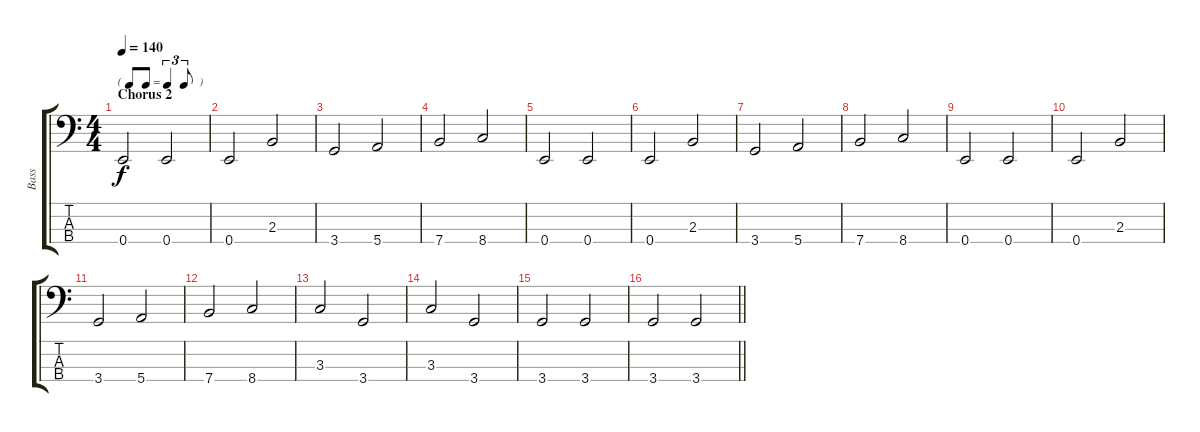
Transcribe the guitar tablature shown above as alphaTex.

\track ("Bass" "Bass") {instrument electricbassfinger}
\staff {score tabs}
\tuning (G2 D2 A1 E1) {hide}
\ts (4 4)
\tf triplet8th
\section ("" "Chorus 2")
\tempo 140
\clef f4
\ks c
0.4.2{dy f} 0.4.2 |
0.4.2 2.3.2 |
3.4.2 5.4.2 |
7.4.2 8.4.2 |
0.4.2 0.4.2 |
0.4.2 2.3.2 |
3.4.2 5.4.2 |
7.4.2 8.4.2 |
0.4.2 0.4.2 |
0.4.2 2.3.2 |
3.4.2 5.4.2 |
7.4.2 8.4.2 |
3.3.2 3.4.2 |
3.3.2 3.4.2 |
3.4.2 3.4.2 |
\barLineRight lightlight
3.4.2 3.4.2
